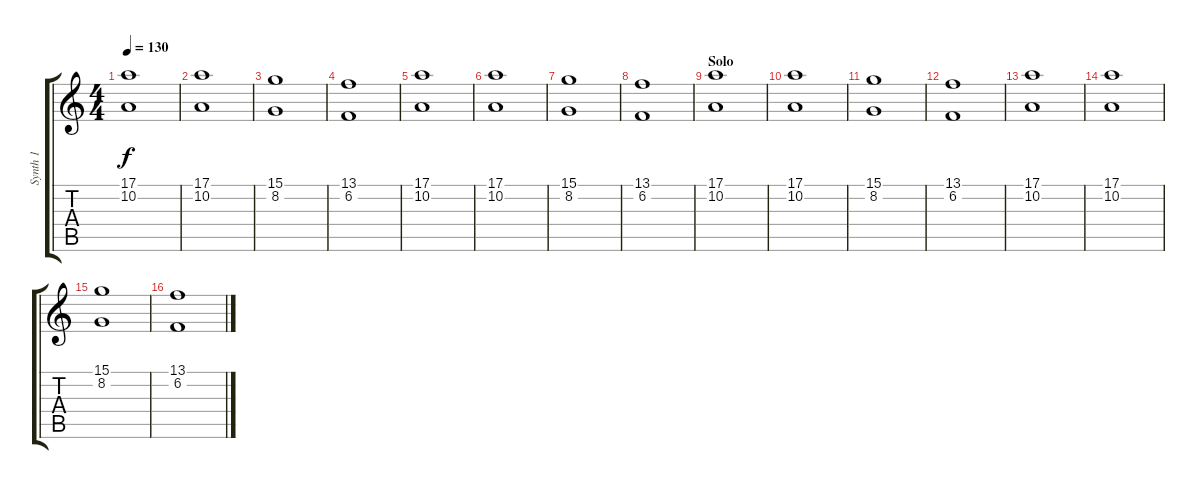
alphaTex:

\track ("Synth 1" "Synth 1") {instrument stringensemble1}
\staff {score tabs}
\tuning (E4 B3 G3 D3 A2 E2) {hide}
\ts (4 4)
\section ("" "")
\tempo 130
\clef g2
\ks c
(17.1 10.2).1{dy f volume 8} |
(17.1 10.2).1 |
(15.1 8.2).1 |
(13.1 6.2).1 |
(17.1 10.2).1 |
(17.1 10.2).1 |
(15.1 8.2).1 |
(13.1 6.2).1 |
\section ("" "Solo")
(17.1 10.2).1{volume 8} |
(17.1 10.2).1 |
(15.1 8.2).1 |
(13.1 6.2).1 |
(17.1 10.2).1 |
(17.1 10.2).1 |
(15.1 8.2).1 |
(13.1 6.2).1
